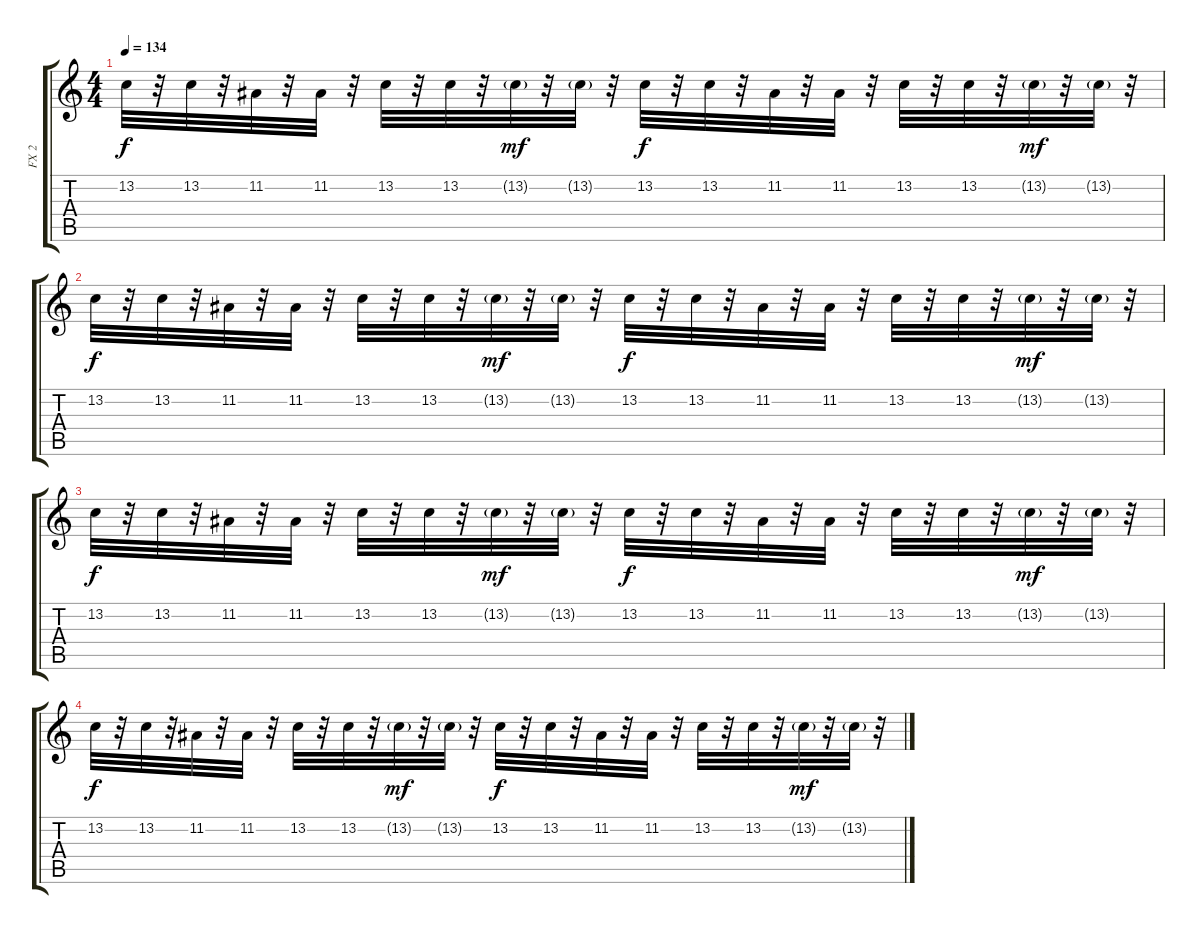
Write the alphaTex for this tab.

\track ("FX 2" "FX 2") {instrument lead2sawtooth}
\staff {score tabs}
\tuning (E4 B3 G3 D3 A2 E2) {hide}
\ts (4 4)
\tempo 134
\clef g2
\ks c
13.2.32{dy f} r.32 13.2.32 r.32 11.2.32 r.32 11.2.32 r.32 13.2.32 r.32 13.2.32 r.32 13.2{g}.32{dy mf} r.32 13.2{g}.32 r.32 13.2.32{dy f} r.32 13.2.32 r.32 11.2.32 r.32 11.2.32 r.32 13.2.32 r.32 13.2.32 r.32 13.2{g}.32{dy mf} r.32 13.2{g}.32 r.32 |
13.2.32{dy f} r.32 13.2.32 r.32 11.2.32 r.32 11.2.32 r.32 13.2.32 r.32 13.2.32 r.32 13.2{g}.32{dy mf} r.32 13.2{g}.32 r.32 13.2.32{dy f} r.32 13.2.32 r.32 11.2.32 r.32 11.2.32 r.32 13.2.32 r.32 13.2.32 r.32 13.2{g}.32{dy mf} r.32 13.2{g}.32 r.32 |
13.2.32{dy f} r.32 13.2.32 r.32 11.2.32 r.32 11.2.32 r.32 13.2.32 r.32 13.2.32 r.32 13.2{g}.32{dy mf} r.32 13.2{g}.32 r.32 13.2.32{dy f} r.32 13.2.32 r.32 11.2.32 r.32 11.2.32 r.32 13.2.32 r.32 13.2.32 r.32 13.2{g}.32{dy mf} r.32 13.2{g}.32 r.32 |
13.2.32{dy f} r.32 13.2.32 r.32 11.2.32 r.32 11.2.32 r.32 13.2.32 r.32 13.2.32 r.32 13.2{g}.32{dy mf} r.32 13.2{g}.32 r.32 13.2.32{dy f} r.32 13.2.32 r.32 11.2.32 r.32 11.2.32 r.32 13.2.32 r.32 13.2.32 r.32 13.2{g}.32{dy mf} r.32 13.2{g}.32 r.32
